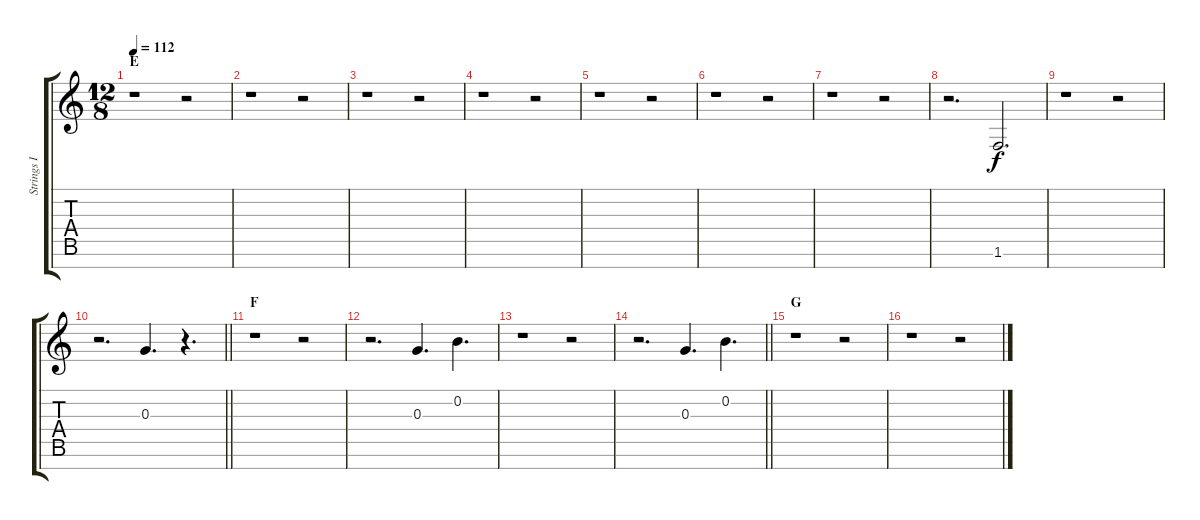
\track ("Strings I" "Strings I") {instrument stringensemble1}
\staff {score tabs}
\tuning (E5 B4 G4 D4 A3 E3 B2) {hide}
\ts (12 8)
\section ("" "E")
\tempo 112
\clef g2
\ks c
r.1{dy f} r.2 |
r.1 r.2 |
r.1 r.2 |
r.1 r.2 |
r.1 r.2 |
r.1 r.2 |
r.1 r.2 |
r.2{d} 1.6.2{d} |
r.1 r.2 |
\barLineRight lightlight
r.2{d} 0.3.4{d} r.4{d} |
\section ("" "F")
r.1 r.2 |
r.2{d} 0.3.4{d} 0.2.4{d} |
r.1 r.2 |
\barLineRight lightlight
r.2{d} 0.3.4{d} 0.2.4{d} |
\section ("" "G")
r.1 r.2 |
r.1 r.2
